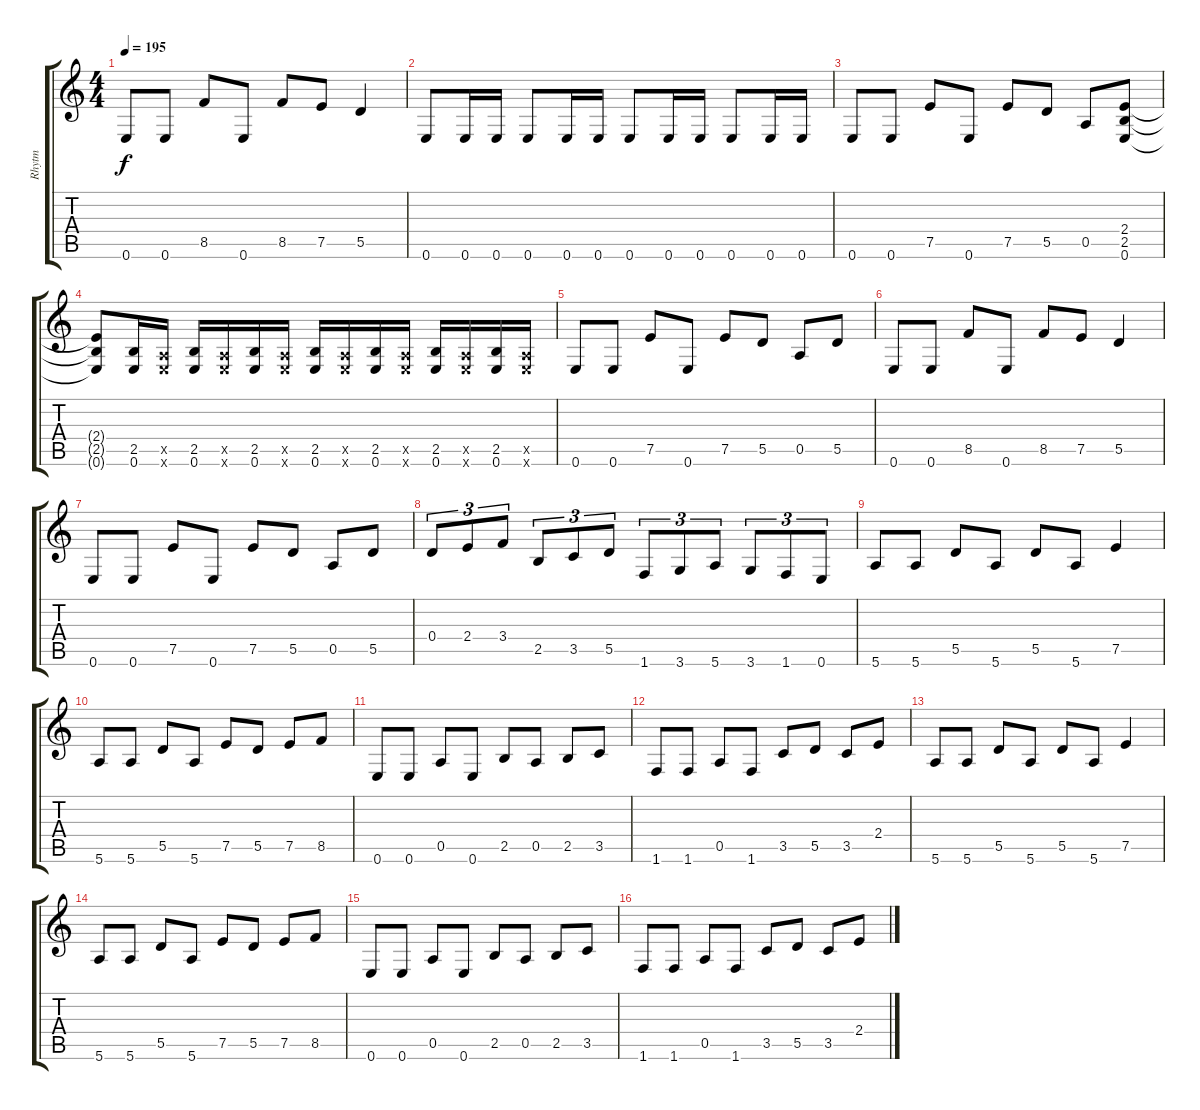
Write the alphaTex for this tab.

\track ("Rhytm" "Rhytm") {instrument distortionguitar}
\staff {score tabs}
\tuning (E4 B3 G3 D3 A2 E2) {hide}
\ts (4 4)
\tempo 195
\clef g2
\ks c
0.6.8{dy f} 0.6.8 8.5.8 0.6.8 8.5.8 7.5.8 5.5.4 |
0.6.8 0.6.16 0.6.16 0.6.8 0.6.16 0.6.16 0.6.8 0.6.16 0.6.16 0.6.8 0.6.16 0.6.16 |
0.6.8 0.6.8 7.5.8 0.6.8 7.5.8 5.5.8 0.5.8 (2.4 2.5 0.6).8 |
(2.4{t} 2.5{t} 0.6{t}).8 (2.5 0.6).16 (0.5{x} 0.6{x}).16 (2.5 0.6).16 (0.5{x} 0.6{x}).16 (2.5 0.6).16 (0.5{x} 0.6{x}).16 (2.5 0.6).16 (0.5{x} 0.6{x}).16 (2.5 0.6).16 (0.5{x} 0.6{x}).16 (2.5 0.6).16 (0.5{x} 0.6{x}).16 (2.5 0.6).16 (0.5{x} 0.6{x}).16 |
0.6.8 0.6.8 7.5.8 0.6.8 7.5.8 5.5.8 0.5.8 5.5.8 |
0.6.8 0.6.8 8.5.8 0.6.8 8.5.8 7.5.8 5.5.4 |
0.6.8 0.6.8 7.5.8 0.6.8 7.5.8 5.5.8 0.5.8 5.5.8 |
0.4.8{tu (3 2)} 2.4.8{tu (3 2)} 3.4.8{tu (3 2)} 2.5.8{tu (3 2)} 3.5.8{tu (3 2)} 5.5.8{tu (3 2)} 1.6.8{tu (3 2)} 3.6.8{tu (3 2)} 5.6.8{tu (3 2)} 3.6.8{tu (3 2)} 1.6.8{tu (3 2)} 0.6.8{tu (3 2)} |
5.6.8 5.6.8 5.5.8 5.6.8 5.5.8 5.6.8 7.5.4 |
5.6.8 5.6.8 5.5.8 5.6.8 7.5.8 5.5.8 7.5.8 8.5.8 |
0.6.8 0.6.8 0.5.8 0.6.8 2.5.8 0.5.8 2.5.8 3.5.8 |
1.6.8 1.6.8 0.5.8 1.6.8 3.5.8 5.5.8 3.5.8 2.4.8 |
5.6.8 5.6.8 5.5.8 5.6.8 5.5.8 5.6.8 7.5.4 |
5.6.8 5.6.8 5.5.8 5.6.8 7.5.8 5.5.8 7.5.8 8.5.8 |
0.6.8 0.6.8 0.5.8 0.6.8 2.5.8 0.5.8 2.5.8 3.5.8 |
1.6.8 1.6.8 0.5.8 1.6.8 3.5.8 5.5.8 3.5.8 2.4.8
